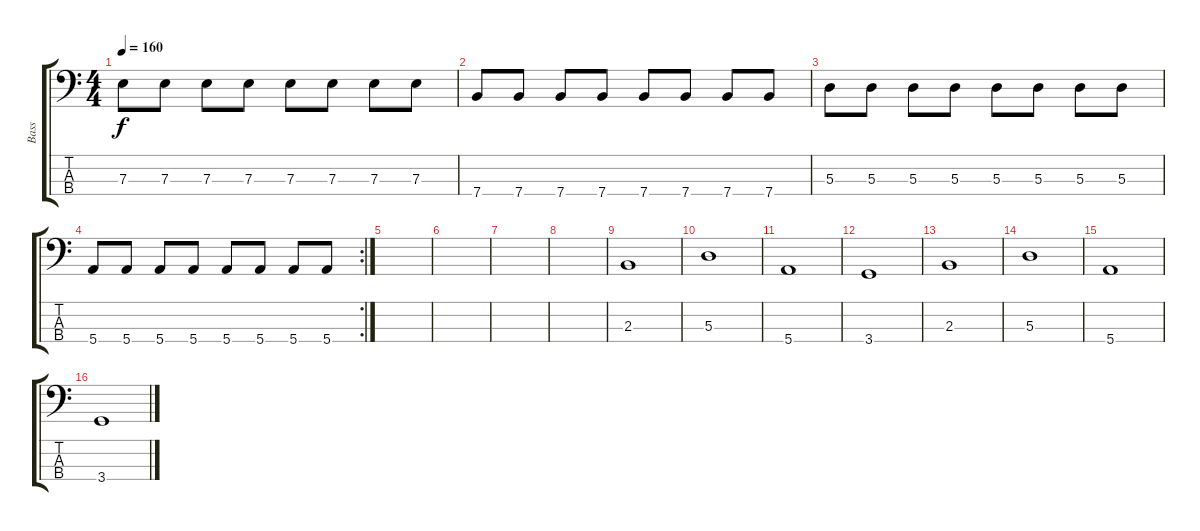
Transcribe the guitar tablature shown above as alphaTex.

\track ("Bass" "Bass") {instrument fretlessbass}
\staff {score tabs}
\tuning (G2 D2 A1 E1) {hide}
\ts (4 4)
\tempo 160
\clef f4
\ks c
7.3.8{dy f} 7.3.8 7.3.8 7.3.8 7.3.8 7.3.8 7.3.8 7.3.8 |
7.4.8 7.4.8 7.4.8 7.4.8 7.4.8 7.4.8 7.4.8 7.4.8 |
5.3.8 5.3.8 5.3.8 5.3.8 5.3.8 5.3.8 5.3.8 5.3.8 |
\rc 2
5.4.8 5.4.8 5.4.8 5.4.8 5.4.8 5.4.8 5.4.8 5.4.8 |
|
|
|
|
2.3.1 |
5.3.1 |
5.4.1 |
3.4.1 |
2.3.1 |
5.3.1 |
5.4.1 |
3.4.1
